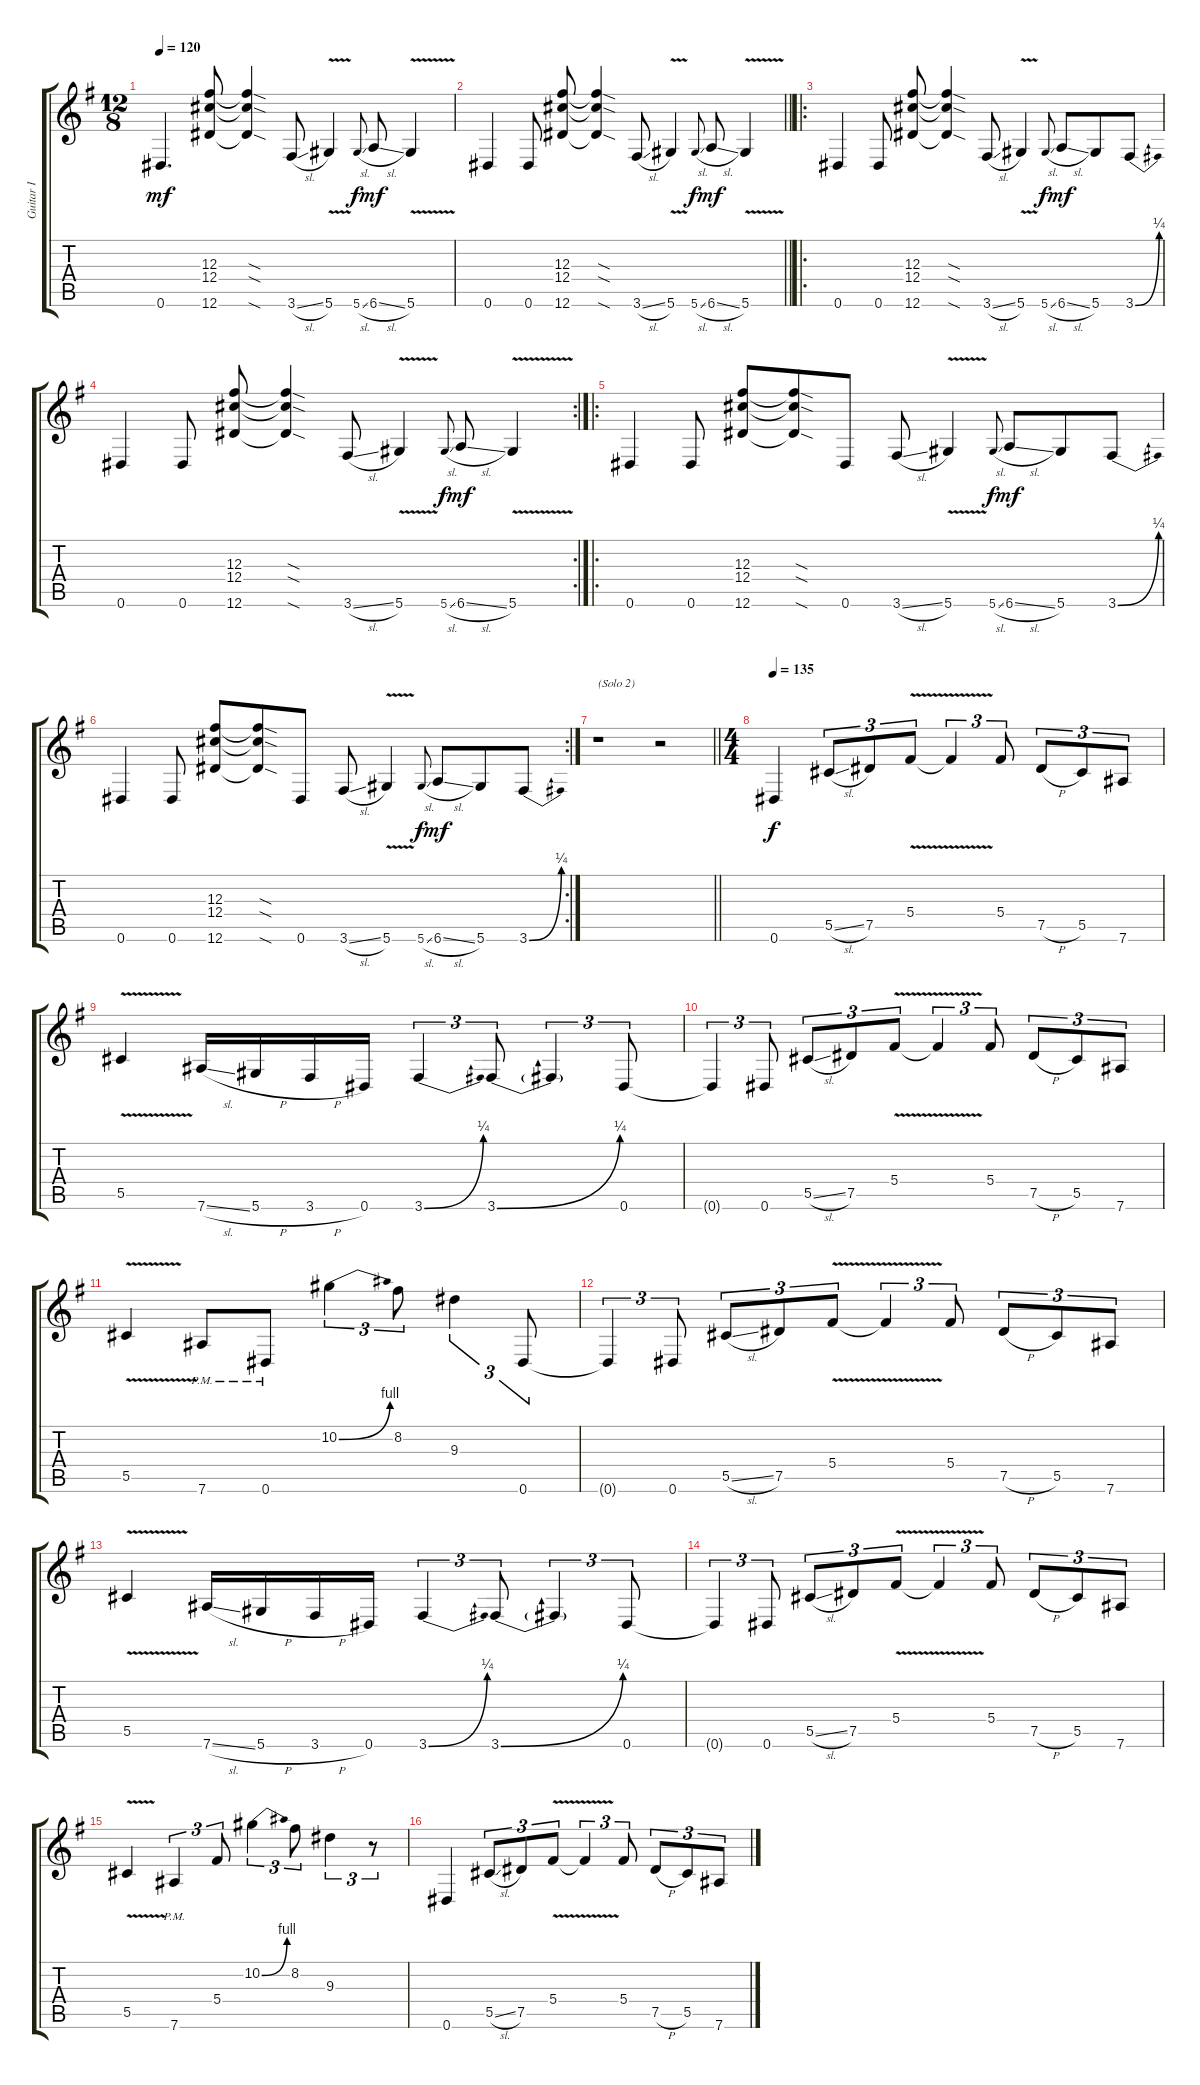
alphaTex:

\track ("Guitar I" "Guitar I") {instrument distortionguitar}
\staff {score tabs}
\tuning (Eb4 Bb3 Gb3 Db3 Ab2 Eb2) {hide}
\ts (12 8)
\tempo 120
\clef g2
\ks eminor
0.6.4{d dy mf} (12.3 12.4 12.6).8 (12.3{sod t} 12.4{sod t} 12.6{sod t}).4 3.6{sl}.8 5.6{v}.4 5.6{sl}.8{gr onbeat dy f} 6.6{sl}.8{dy mf} 5.6{v}.4 |
\barLineRight lightlight
0.6.4 0.6.8 (12.3 12.4 12.6).8 (12.3{sod t} 12.4{sod t} 12.6{sod t}).4 3.6{sl}.8 5.6{v}.4 5.6{sl}.8{gr onbeat dy f} 6.6{sl}.8{dy mf} 5.6{v}.4 |
\ro
0.6.4 0.6.8 (12.3 12.4 12.6).8 (12.3{sod t} 12.4{sod t} 12.6{sod t}).4 3.6{sl}.8 5.6{v}.4 5.6{sl}.8{gr onbeat dy f} 6.6{sl}.8{dy mf} 5.6.8 3.6{be (bend 0 0 60 1)}.8 |
\rc 2
0.6.4 0.6.8 (12.3 12.4 12.6).8 (12.3{sod t} 12.4{sod t} 12.6{sod t}).4 3.6{sl}.8 5.6{v}.4 5.6{sl}.8{gr onbeat dy f} 6.6{sl}.8{dy mf} 5.6{v}.4 |
\ro
0.6.4 0.6.8 (12.3 12.4 12.6).8 (12.3{sod t} 12.4{sod t} 12.6{sod t}).8 0.6.8 3.6{sl}.8 5.6{v}.4 5.6{sl}.8{gr onbeat dy f} 6.6{sl}.8{dy mf} 5.6.8 3.6{be (bend 0 0 60 1)}.8 |
\rc 2
0.6.4 0.6.8 (12.3 12.4 12.6).8 (12.3{sod t} 12.4{sod t} 12.6{sod t}).8 0.6.8 3.6{sl}.8 5.6{v}.4 5.6{sl}.8{gr onbeat dy f} 6.6{sl}.8{dy mf} 5.6.8 3.6{be (bend 0 0 60 1)}.8 |
\barLineRight lightlight
r.1{txt "(Solo 2)"} r.2 |
\ts (4 4)
\tempo 135
0.6.4{dy f} 5.5{sl}.8{tu (3 2)} 7.5.8{tu (3 2)} 5.4{v}.8{tu (3 2)} 5.4{t}.4{tu (3 2)} 5.4.8{tu (3 2)} 7.5{h}.8{tu (3 2)} 5.5.8{tu (3 2)} 7.6.8{tu (3 2)} |
5.5{v}.4 7.6{sl}.16 5.6{h}.16 3.6{h}.16 0.6.16 3.6{be (bend 0 0 60 1)}.4{tu (3 2)} 3.6{be (bend 0 0 60 1)}.8{tu (3 2)} 3.6{t}.4{tu (3 2)} 0.6.8{tu (3 2)} |
0.6{t}.4{tu (3 2)} 0.6.8{tu (3 2)} 5.5{sl}.8{tu (3 2)} 7.5.8{tu (3 2)} 5.4{v}.8{tu (3 2)} 5.4{t}.4{tu (3 2)} 5.4.8{tu (3 2)} 7.5{h}.8{tu (3 2)} 5.5.8{tu (3 2)} 7.6.8{tu (3 2)} |
5.5{v}.4 7.6{pm}.8 0.6{pm}.8 10.2{be (bend 0 0 60 4)}.4{tu (3 2)} 8.2.8{tu (3 2)} 9.3.4{tu (3 2)} 0.6.8{tu (3 2)} |
0.6{t}.4{tu (3 2)} 0.6.8{tu (3 2)} 5.5{sl}.8{tu (3 2)} 7.5.8{tu (3 2)} 5.4{v}.8{tu (3 2)} 5.4{t}.4{tu (3 2)} 5.4.8{tu (3 2)} 7.5{h}.8{tu (3 2)} 5.5.8{tu (3 2)} 7.6.8{tu (3 2)} |
5.5{v}.4 7.6{sl}.16 5.6{h}.16 3.6{h}.16 0.6.16 3.6{be (bend 0 0 60 1)}.4{tu (3 2)} 3.6{be (bend 0 0 60 1)}.8{tu (3 2)} 3.6{t}.4{tu (3 2)} 0.6.8{tu (3 2)} |
0.6{t}.4{tu (3 2)} 0.6.8{tu (3 2)} 5.5{sl}.8{tu (3 2)} 7.5.8{tu (3 2)} 5.4{v}.8{tu (3 2)} 5.4{t}.4{tu (3 2)} 5.4.8{tu (3 2)} 7.5{h}.8{tu (3 2)} 5.5.8{tu (3 2)} 7.6.8{tu (3 2)} |
5.5{v}.4 7.6{pm}.4{tu (3 2)} 5.4.8{tu (3 2)} 10.2{be (bend 0 0 60 4)}.4{tu (3 2)} 8.2.8{tu (3 2)} 9.3.4{tu (3 2)} r.8{tu (3 2)} |
0.6.4 5.5{sl}.8{tu (3 2)} 7.5.8{tu (3 2)} 5.4{v}.8{tu (3 2)} 5.4{t}.4{tu (3 2)} 5.4.8{tu (3 2)} 7.5{h}.8{tu (3 2)} 5.5.8{tu (3 2)} 7.6.8{tu (3 2)}
